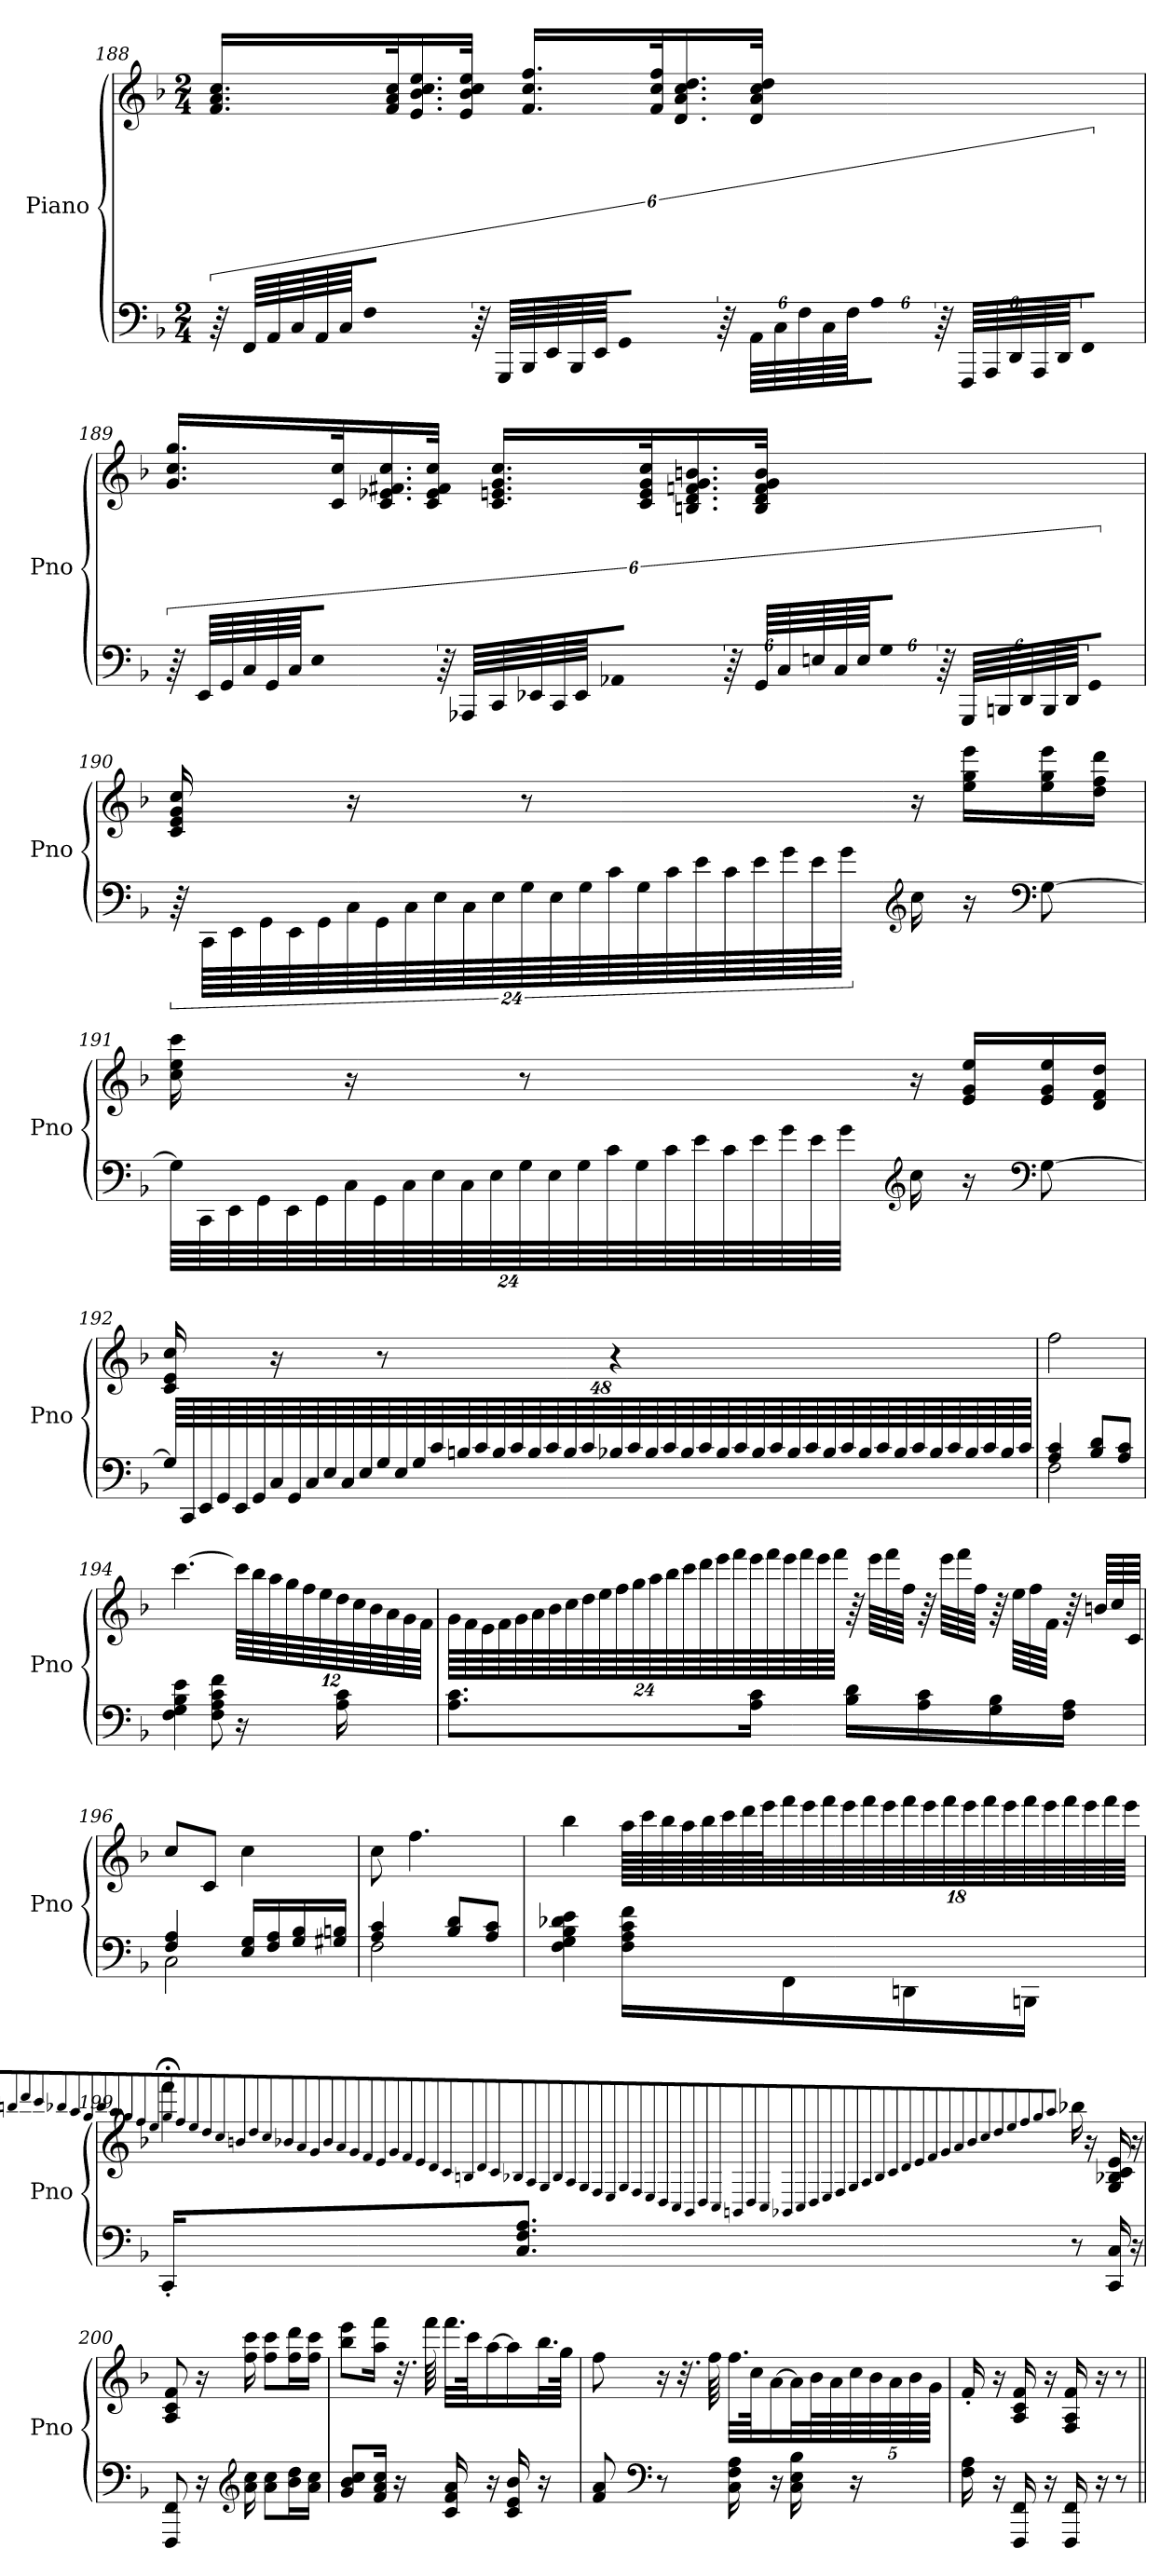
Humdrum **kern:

**kern	**kern
*part2	*part1
*staff2	*staff1
*I"Piano	*I"Piano
*I'Pno	*I'Pno
*clefF4	*clefG2
*k[b-]	*k[b-]
*M2/4	*M2/4
=188	=188
96r	16.f/ 16.a/ 16.cc/LL
96FF/LLLL	.
96AA/	.
*Xbrackettup	*
96C/	.
96AA/	.
96C/JJ	.
16F/JJ	.
.	32f/ 32a/ 32cc/K
*brackettup	*
96r	16.e/ 16.b-/ 16.cc/ 16.ee/
96GGG/LLLL	.
96BBB-/	.
*Xbrackettup	*
96EE/	.
96BBB-/	.
96EE/JJ	.
16GG/JJ	.
.	32e/ 32b-/ 32cc/ 32ee/JJk
*brackettup	*
96r	16.f/ 16.cc/ 16.ff/LL
96AA\LLLL	.
96C\	.
*Xbrackettup	*
96F\	.
96C\	.
96F\JJ	.
16A\JJ	.
.	32f/ 32cc/ 32ff/K
*brackettup	*
96r	16.d/ 16.a/ 16.cc/ 16.dd/
96FFF/LLLL	.
96AAA/	.
*Xbrackettup	*
96DD/	.
96AAA/	.
96DD/JJ	.
16FF/JJ	.
.	32d/ 32a/ 32cc/ 32dd/JJk
=189	=189
*brackettup	*
96r	16.g/ 16.cc/ 16.gg/LL
96EE/LLLL	.
96GG/	.
*Xbrackettup	*
96C/	.
96GG/	.
96C/JJ	.
16E/JJ	.
.	32c/ 32cc/K
*brackettup	*
96r	16.c/ 16.e-X/ 16.f#X/ 16.cc/
96AAA-X/LLLL	.
96CC/	.
*Xbrackettup	*
96EE-X/	.
96CC/	.
96EE-/JJ	.
16AA-X/JJ	.
.	32c/ 32e-/ 32f#/ 32cc/JJk
*brackettup	*
96r	16.c/ 16.en/ 16.g/ 16.cc/LL
96GG/LLLL	.
96C/	.
*Xbrackettup	*
96En/	.
96C/	.
96E/JJ	.
16G/JJ	.
.	32c/ 32e/ 32g/ 32cc/K
*brackettup	*
96r	16.Bn/ 16.d/ 16.fn/ 16.g/ 16.bn/
96GGG/LLLL	.
96BBBn/	.
*Xbrackettup	*
96DD/	.
96BBB/	.
96DD/JJ	.
16GG/JJ	.
.	32B/ 32d/ 32f/ 32g/ 32b/JJk
=190	=190
*brackettup	*
96r	16c/ 16e/ 16g/ 16cc/
96CC\LLLL	.
96EE\	.
*Xbrackettup	*
96GG\	.
96EE\	.
96GG\	.
96C\	16r
96GG\	.
96C\	.
96E\	.
96C\	.
96E\	.
96G\	8r
96E\	.
96G\	.
96c\	.
96G\	.
96c\	.
96e\	.
96c\	.
96e\	.
96g\	.
96e\	.
96g\JJJJ	.
*clefG2	*
16cc\	16r
16r	16ee\ 16gg\ 16eee\LL
*clefF4	*
[8G\	16ee\ 16gg\ 16eee\
.	16dd\ 16ff\ 16ddd\JJ
=191	=191
96G\LLLL]	16cc\ 16ee\ 16ccc\
96CC\	.
96EE\	.
96GG\	.
96EE\	.
96GG\	.
96C\	16r
96GG\	.
96C\	.
96E\	.
96C\	.
96E\	.
96G\	8r
96E\	.
96G\	.
96c\	.
96G\	.
96c\	.
96e\	.
96c\	.
96e\	.
96g\	.
96e\	.
96g\JJJJ	.
*clefG2	*
16cc\	16r
16r	16e/ 16g/ 16ee/LL
*clefF4	*
[8G\	16e/ 16g/ 16ee/
.	16d/ 16f/ 16dd/JJ
=192	=192
96G/LLLL]	16c/ 16e/ 16cc/
96CC/	.
96EE/	.
96GG/	.
96EE/	.
96GG/	.
96C/	16r
96GG/	.
96C/	.
96E/	.
96C/	.
96E/	.
96G/	8r
96E/	.
96G/	.
96c/	.
96Bn/	.
96c/	.
96B/	.
96c/	.
96B/	.
96c/	.
96B/	.
96c/	.
96B-X/	4r
96c/	.
96B-/	.
96c/	.
96B-/	.
96c/	.
96B-/	.
96c/	.
96B-/	.
96c/	.
96B-/	.
96c/	.
96B-/	.
96c/	.
96B-/	.
96c/	.
96B-/	.
96c/	.
96B-/	.
96c/	.
96B-/	.
96c/	.
96B-/	.
96c/JJJJ	.
=193	=193
*^	*
4A/ 4c/	2F\	2ff\
8B-/ 8d/L	.	.
8A/ 8c/J	.	.
*v	*v	*
=194	=194
4F\ 4G\ 4B-\ 4e\	[4.ccc\
8F\ 8A\ 8c\ 8f\	.
*	*Xbrackettup
16r	96ccc\LLLL]
.	96bb-\
.	96aa\
.	96gg\
.	96ff\
.	96ee\
16A\ 16c\	96dd\
.	96cc\
.	96b-\
.	96a\
.	96g\
.	96f\JJJJ
=195	=195
8.A\ 8.c\L	96g\LLLL
.	96f\
.	96e\
.	96f\
.	96g\
.	96a\
.	96b-\
.	96cc\
.	96dd\
.	96ee\
.	96ff\
.	96gg\
.	96aa\
.	96bb-\
.	96ccc\
.	96ddd\
.	96eee\
.	96fff\
16A\ 16c\Jk	96eee\
.	96fff\
.	96eee\
.	96fff\
.	96eee\
.	96fff\JJJJ
16B-\ 16d\LL	64r
.	64eee\LLLL
.	64fff\
.	64ff\JJJJ
16A\ 16c\	64r
.	64eee\LLLL
.	64fff\
.	64ff\JJJJ
16G\ 16B-\	64r
.	64ee\LLLL
.	64ff\
.	64f\JJJJ
16F\ 16A\JJ	64r
.	64bn/LLLL
.	64cc/
.	64c/JJJJ
=196	=196
*^	*
4F/ 4A/	2C\	8cc/L
.	.	8c/J
16E/ 16G/LL	.	4cc\
16F/ 16A/	.	.
16G/ 16B-/	.	.
16G#X/ 16Bn/JJ	.	.
=197	=197	=197
4A/ 4c/	2F\	8cc\
.	.	4.ff\
8B-/ 8d/L	.	.
8A/ 8c/J	.	.
*v	*v	*
=198	=198
4F\ 4G\ 4B-\ 4d-X\ 4e\	4bb-\
16F\ 16A\ 16c\ 16f\LL	128aa\LLLLL
.	128ccc\
.	128bb-\
.	128aa\
.	128bb-\
.	128ccc\
.	128ddd\
.	128eee\J
16FF\	96fff\
.	96eee\
.	96fff\
.	96eee\
.	96fff\
.	96eee\
16DDn\	96fff\
.	96eee\
.	96fff\
.	96eee\
.	96fff\
.	96eee\
16BBBn\JJ	96fff\
.	96eee\
.	96fff\
.	96eee\
.	96fff\
.	96eee\JJJJ
=199	=199
16CC'/KL	4fff;\
8.C/ 8.F/ 8.A/J	.
.	8qfff/L
.	8qeee/
.	8qddd/
.	8qccc/
.	8qbbn/
.	8qddd/
.	8qccc/
.	8qbb-X/
.	8qaa/
.	8qgg/
.	8qbb-/
.	8qaa/
.	8qgg/
.	8qff/
.	8qee/
.	8qgg/
.	8qff/
.	8qee/
.	8qdd/
.	8qcc/
.	8qbn/
.	8qdd/
.	8qcc/
.	8qb-X/
.	8qa/
.	8qg/
.	8qb-/
.	8qa/
.	8qg/
.	8qf/
.	8qe/
.	8qg/
.	8qf/
.	8qe/
.	8qd/
.	8qc/
.	8qBn/
.	8qd/
.	8qc/
.	8qB-X/
.	8qA/
.	8qG/
.	8qB-/
.	8qA/
.	8qG/
.	8qF/
.	8qE/
.	8qG/
.	8qF/
.	8qE/
.	8qD/
.	8qC/
.	8qBB-/
.	8qD/
.	8qC/
.	8qBBn/
.	8qD/
.	8qC/
.	8qBB-X/
.	8qC/
.	8qD/
.	8qE/
.	8qF/
.	8qG/
.	8qA/
.	8qB-/
.	8qc/
.	8qd/
.	8qe/
.	8qf/
.	8qg/
.	8qa/
.	8qb-/
.	8qcc/
.	8qdd/
.	8qee/
.	8qff/
.	8qgg/
.	8qaa/J
8r	16bb-X\
.	16r
16CC/ 16C/	16G/ 16B-/ 16c/ 16e/
16r	16r
=200	=200
8FFF/ 8FF/	8A/ 8c/ 8f/
16r	16r
*clefG2	*
16a\ 16cc\	16ff\ 16ccc\
8a\ 8cc\L	8ff\ 8ccc\L
16b-\ 16dd\L	16ff\ 16ddd\L
16a\ 16cc\JJ	16ff\ 16ccc\JJ
=201	=201
8g/ 8b-/ 8cc/L	8bb-\ 8eee\L
16f/ 16a/ 16cc/Jk	16aa\ 16fff\Jk
16r	32.r
.	64fff\
16c/ 16f/ 16a/	32.fff\LLL
.	64ccc\JK
16r	[16aa\
16c/ 16e/ 16b-/	16aa\]
16r	32.bb-\L
.	64gg\JJJk
=202	=202
8f/ 8a/	8ff\
*clefF4	*
8r	16r
.	32.r
.	64ff\
16C\ 16F\ 16A\	32.ff\LLL
.	64cc\JK
16r	[16a\
16C\ 16E\ 16B-\	32a\L]
.	64b-\L
.	64a\
16r	80cc\
.	80b-\
.	80a\
.	80b-\
.	80g\JJJJ
=203	=203
16F\ 16A\	16f'/
16r	16r
16FFF/ 16FF/	16A/ 16c/ 16f/
16r	16r
16FFF/ 16FF/	16F/ 16A/ 16f/
16r	16r
8r	8r
=||	=||
*-	*-
